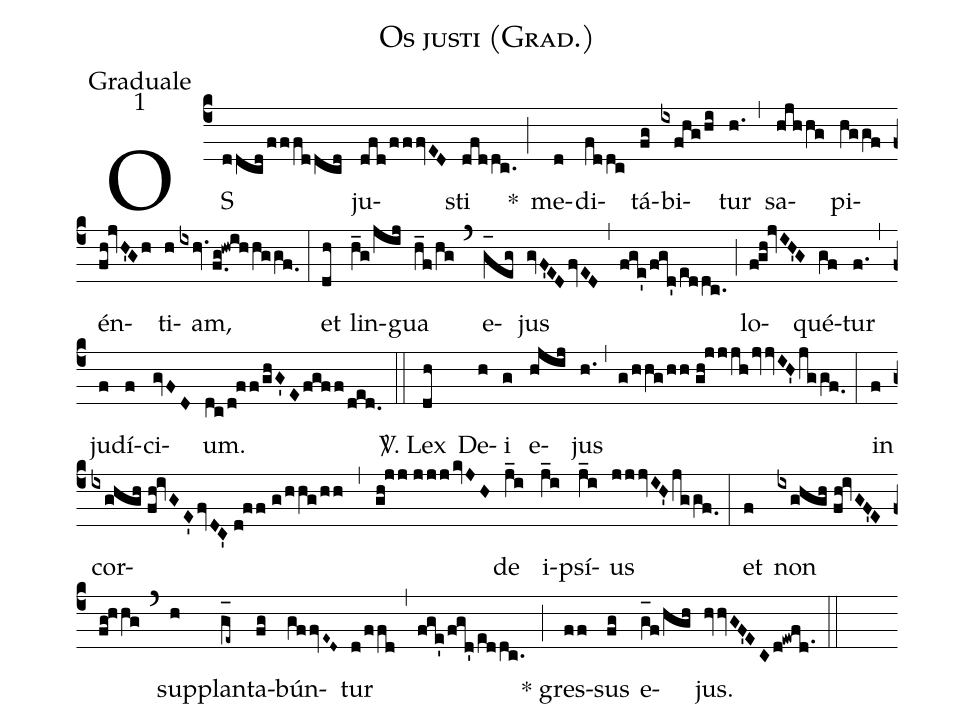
name:Os justi (Grad.);
office-part:Graduale;
mode:1;
%%
(c4) OS(ddcd/fffddcd) ju(dfd/fffvED)sti(dfddc.) ~*(;) me(d)di(fddc)tá(fg)bi(ixfhg/hi)tur(h.) (,) sa(hjhhg)pi(hggf)én(fh!jvH'Gh)ti(h)am,(ixhv.f.g!hwihhggf.0) (:) et(dh) lin(h_g/jij)gua(h_f/hg) (`) e(g_[oh:h]eg)jus(gvF'EDfvED) (,) (fge'/fgd'/eddc.) (;) lo(fgh!jvIH'G)qué(gf)tur(f.) (,) ju(f)dí(f)ci(gvFD)um.(dc/d!ff/ghG'Efgf/!f/ded.) (::) <sp>V/</sp>. Lex(dh) De(h)i(g) e(hjij)jus(h.) (,) (g/hhg/hh//gh!jjjhjvvIH'jggf.0) (:) in(f) cor(ixghgh//fh!ivGE'fvDC'//d!ff//g/hhg/hh,gh!jj//jjjkvJH)de(j_i) i(j_i)psí(j_i)us(jjjvIH'jggf.0) (:) et(f) non(ixghgh//fh!ivGF'E//fg!hhg) (`) sup(h)plan(g_[oh:h]e~)ta(fg)bún(gffvE~D~)tur(d/ffd) (,) (fge'/fgd'/eddc.) (;) * gres(ff)sus(fg) e(g_[oh:h]f/hgh)jus.(hvvGF'ECd!ewfd.1) (::)
